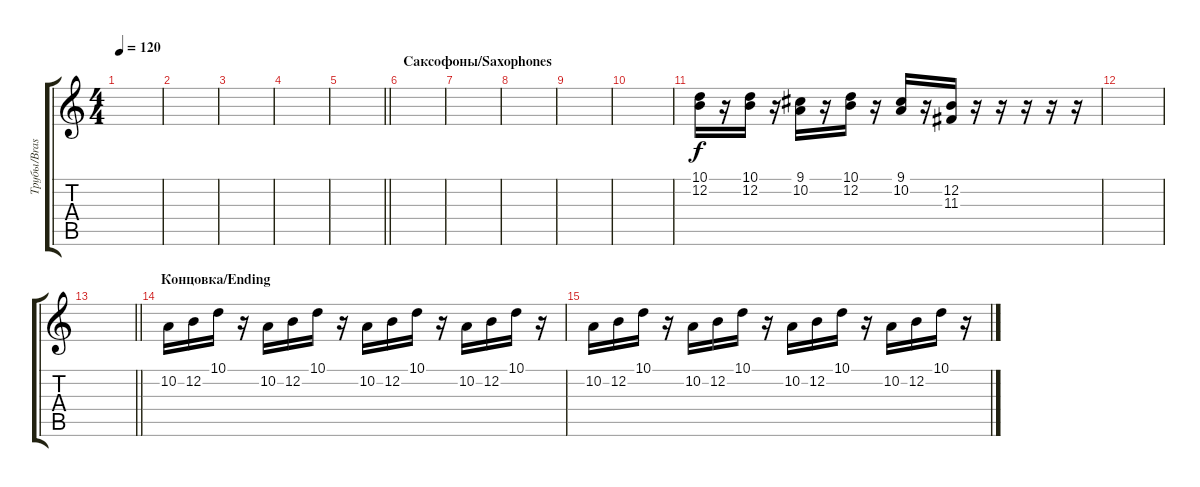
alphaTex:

\track ("Трубы/Brass Section" "Трубы/Bras") {instrument brasssection}
\staff {score tabs}
\tuning (E4 B3 G3 D3 A2 E2) {hide}
\ts (4 4)
\tempo 120
\clef g2
\ks c
|
|
|
|
\barLineRight lightlight
|
\section ("" "Саксофоны/Saxophones")
|
|
|
|
|
(10.1 12.2).16 r.16 (10.1 12.2).16 r.16 (9.1 10.2).16 r.16 (10.1 12.2).16 r.16 (9.1 10.2).16 r.16 (12.2 11.3).16 r.16 r.16 r.16 r.16 r.16 |
|
\barLineRight lightlight
|
\section ("" "Концовка/Ending")
10.2.16{dy f} 12.2.16{volume 0} 10.1.16 r.16 10.2.16 12.2.16 10.1.16 r.16 10.2.16 12.2.16 10.1.16 r.16 10.2.16 12.2.16 10.1.16 r.16 |
10.2.16 12.2.16 10.1.16 r.16 10.2.16 12.2.16 10.1.16 r.16 10.2.16 12.2.16 10.1.16 r.16 10.2.16 12.2.16 10.1.16 r.16
